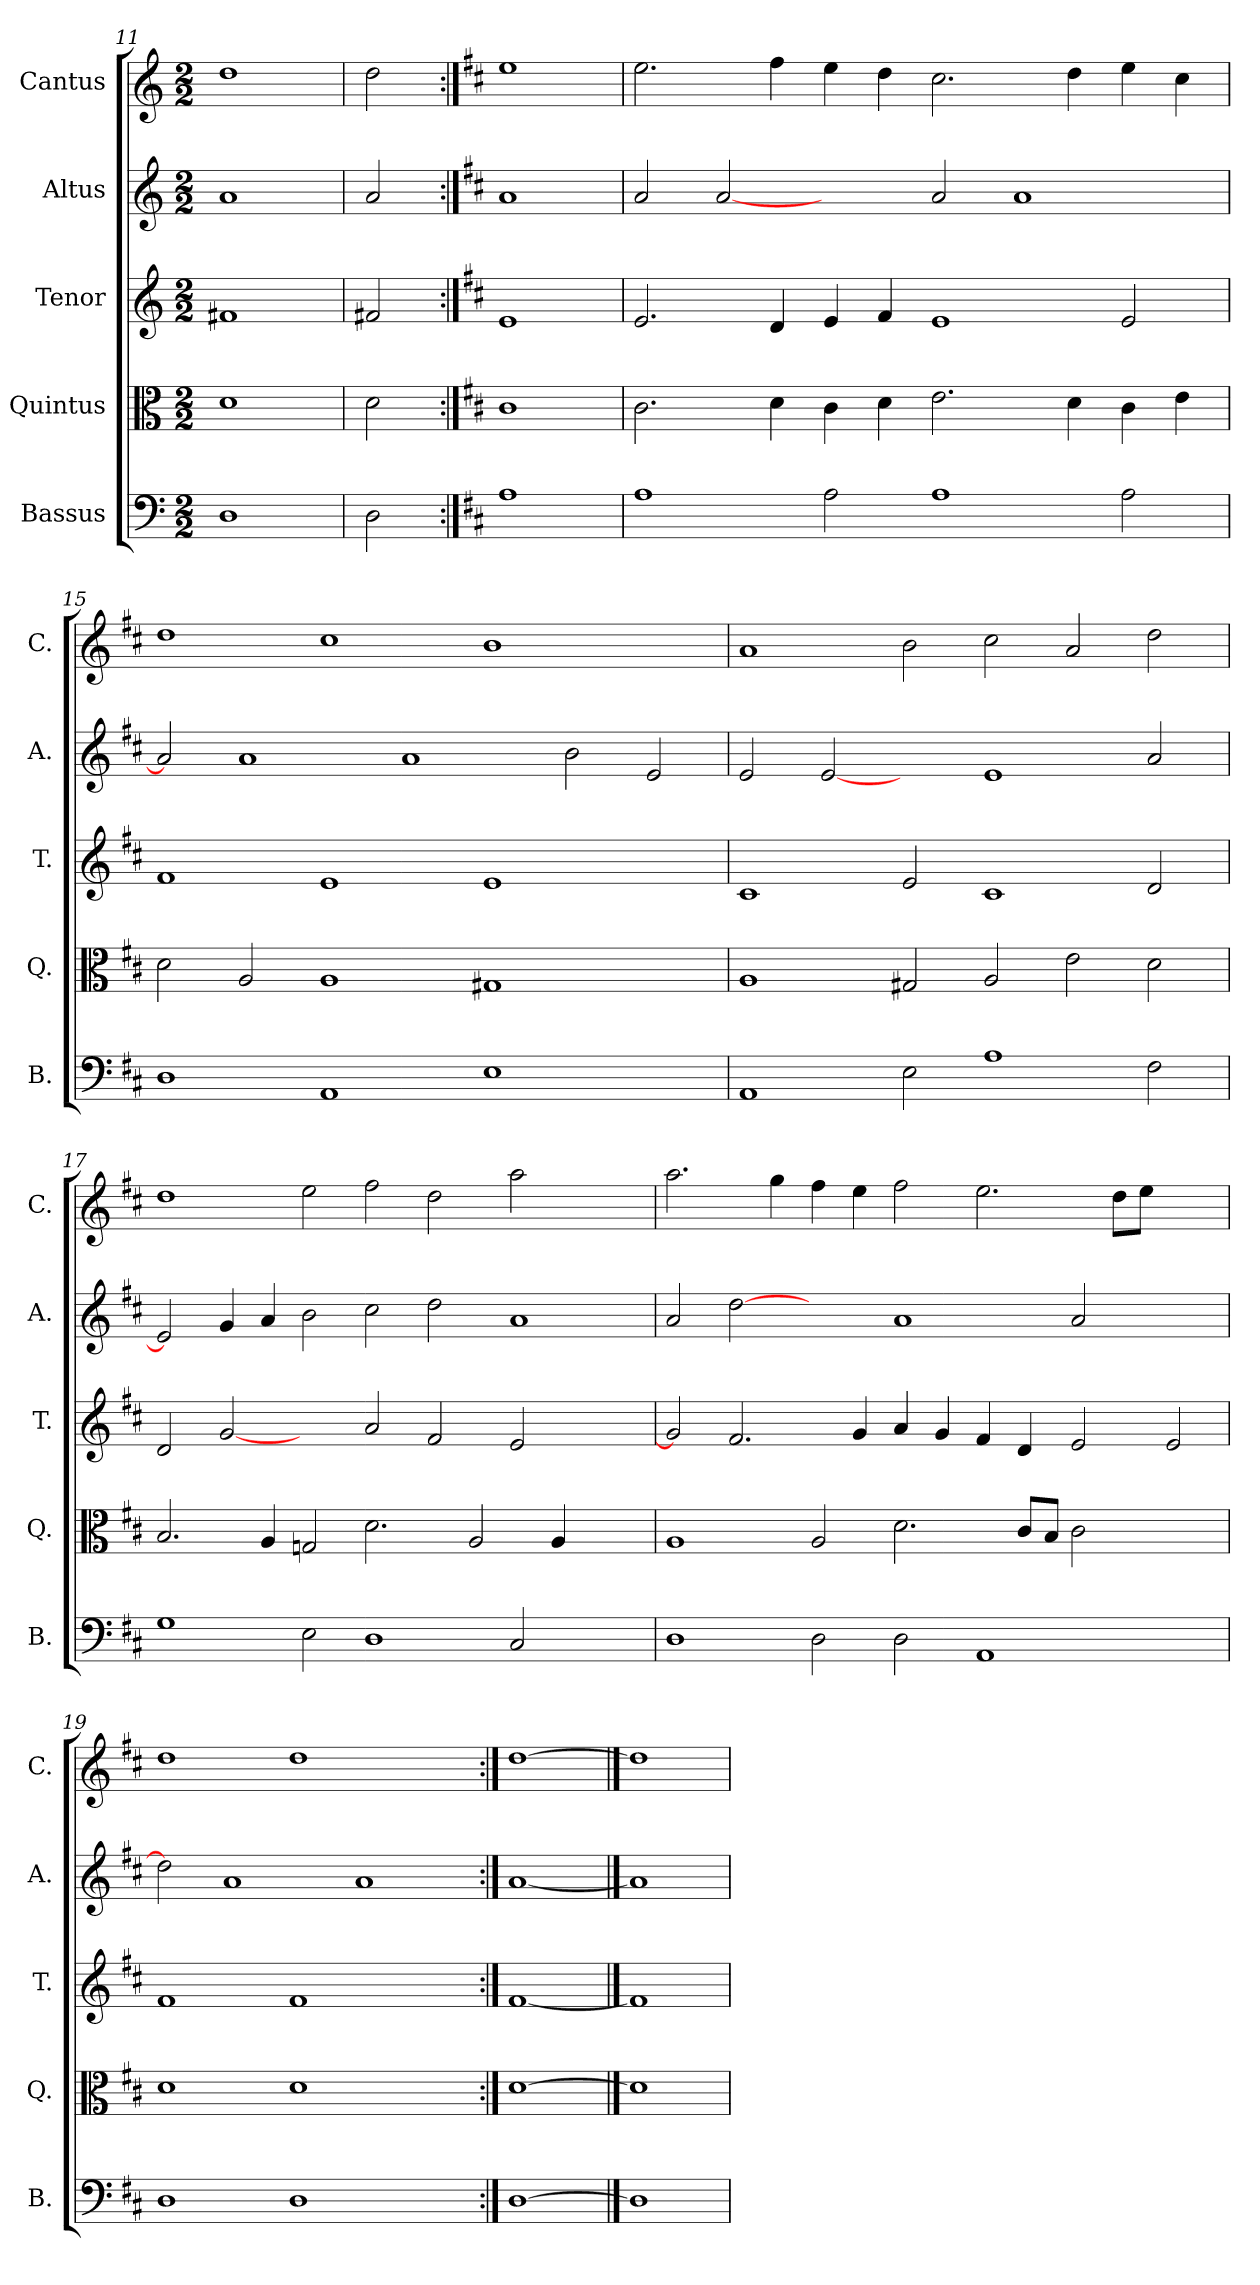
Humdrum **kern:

**kern	**kern	**kern	**kern	**kern
*part5	*part4	*part3	*part2	*part1
*staff5	*staff4	*staff3	*staff2	*staff1
*I"Bassus	*I"Quintus	*I"Tenor	*I"Altus	*I"Cantus
*I'B.	*I'Q.	*I'T.	*I'A.	*I'C.
*clefF4	*clefC3	*clefG2	*clefG2	*clefG2
*k[]	*k[]	*k[]	*k[]	*k[]
*M2/2	*M2/2	*M2/2	*M2/2	*M2/2
=11	=11	=11	=11	=11
1D	1d	1f#X	1a	1dd
=12	=12	=12	=12	=12
2D\	2d\	2f#/	2a/	2dd\
=13:|!	=13:|!	=13:|!	=13:|!	=13:|!
*k[f#c#]	*k[f#c#]	*k[f#c#]	*k[f#c#]	*k[f#c#]
1A	1c#	1e	1a	1ee
!!LO:LB:g=z
=14	=14	=14	=14	=14
1A	2.c#\	2.e/	2a/	2.ee\
.	.	.	[2a	.
.	4d\	4d/	.	4ff#\
2A\	4c#\	4e/	2ryy	4ee\
.	4d\	4f#/	.	4dd\
1A	2.e\	1e	2a/	2.cc#\
.	.	.	1a	.
.	4d\	.	.	4dd\
2A\	4c#\	2e/	.	4ee\
.	4e\	.	.	4cc#\
=15	=15	=15	=15	=15
1D	2d\	1f#	2a]	1dd
.	2A/	.	1a	.
1AA	1A	1e	.	1cc#
.	.	.	1a	.
1E	1G#X	1e	.	1b
.	.	.	2b\	.
2ryy	2ryy	2ryy	2e/	2ryy
=16	=16	=16	=16	=16
1AA	1A	1c#	2e/	1a
.	.	.	[2e	.
2E\	2G#X/	2e/	2ryy	2b\
1A	2A/	1c#	1e	2cc#\
.	2e\	.	.	2a/
2F#\	2d\	2d/	2a/	2dd\
!!LO:LB:g=z
=17	=17	=17	=17	=17
1G	2.B/	2d/	2e]	1dd
.	.	[2g	4g/	.
.	4A/	.	4a/	.
2E\	2Gn/	2ryy	2b\	2ee\
1D	2.d\	2a/	2cc#\	2ff#\
.	.	2f#/	2dd\	2dd\
.	2A/	.	.	.
2C#/	.	2e/	1a	2aa\
.	4A/	.	.	.
2ryy	2ryy	2ryy	.	2ryy
=18	=18	=18	=18	=18
1D	1A	2g]	2a/	2.aa\
.	.	2.f#/	[2dd	.
.	.	.	.	4gg\
2D\	2A/	.	2ryy	4ff#\
.	.	4g/	.	4ee\
2D\	2.d\	4a/	1a	2ff#\
.	.	4g/	.	.
1AA	.	4f#/	.	2.ee\
.	8c#/L	4d/	.	.
.	8B/J	.	.	.
.	2c#\	2e/	2a/	.
.	.	.	.	8dd\L
.	.	.	.	8ee\J
2ryy	2ryy	2e/	2ryy	2ryy
=19	=19	=19	=19	=19
1D	1d	1f#	2dd]	1dd
.	.	.	1a	.
1D	1d	1f#	.	1dd
.	.	.	1a	.
2ryy	2ryy	2ryy	.	2ryy
=20:|!	=20:|!	=20:|!	=20:|!	=20:|!
[1D	[1d	[1f#	[1a	[1dd
==21	==21	==21	==21	==21
1D]	1d]	1f#]	1a]	1dd]
=	=	=	=	=
*-	*-	*-	*-	*-
